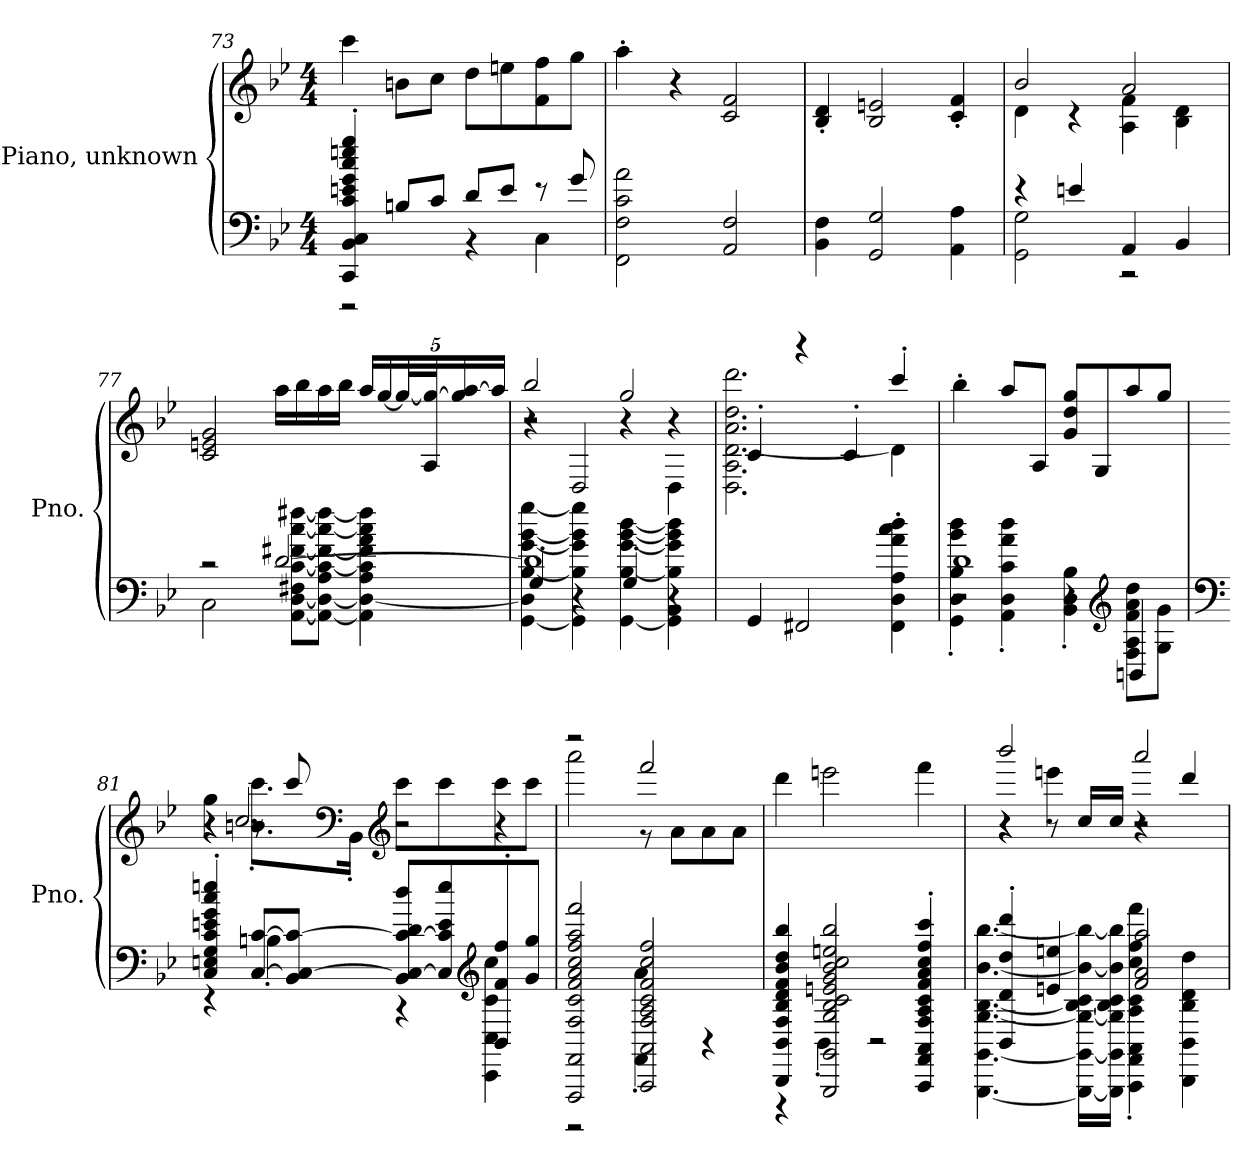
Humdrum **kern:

**kern	**kern
*part1	*part1
*staff2	*staff1
*I"Piano, unknown	*
*I'Pno.	*
!!LO:PB:g=z
*clefF4	*clefG2
*k[b-e-]	*k[b-e-]
*M4/4	*M4/4
=73	=73
*^	*
4CC/' 4BB-/' 4C/' 4c/' 4en/' 4g/' 4cc/' 4een/' 4gg/'	2r	4ccc\
8Bn/L	.	8bn\L
8c/J	.	8cc\J
8d/L	4r	8dd\L
8e/J	.	8een\
8r	4C\	8f\ 8ff\
8g/	.	8gg\J
*v	*v	*
=74	=74
2FF\ 2F\ 2c\ 2a\	4aa'\
.	4r
2AA/ 2F/	2c/ 2f/
=75	=75
4BB-\ 4F\	4B-/' 4d/'
2GG/ 2G/	2B-/ 2en/
4AA\ 4A\	4c/' 4f/'
=76	=76
*^	*^
4r	2GG\ 2G\	2b-/	4d\
4en/	.	.	4r
4AA/	2r	2a/	4A\ 4f\
4BB-/	.	.	4B-\ 4d\
*	*	*v	*v
=77	=77	=77
2r	2C\	2c/ 2en/ 2g/
[2d/	[8AA\ [8D\ 8F#X\ [8c\ [8f#X\ [8cc\ [8ff#X\L	16aa\LL
.	.	16bb-\
.	8AA\_ 8D\_ 8A\ 8c\_ 8f#\_ 8cc\_ 8ff#\_J	16aa\
.	.	16bb-\JJ
*	*	*Xbrackettup
.	4AA\] 4D\_ 4A\ 4c\] 4f#\] 4a\ 4cc\] 4ff#\]	20aa/LL
.	.	[20gg/
.	.	40gg/L_
.	.	40A/ 40gg/_J
.	.	20gg/] [20aa/
.	.	20aa/JJ]
!!LO:LB:g=z
=78	=78	=78
*	*^	*^
*	*	*	*	*^
1d]	[4GG\ 4D\] [4B-\ [4g\ [4b-\ [4gg\	4G'/	2bb-/	2r	4r
.	4GG\] 4B-\] 4g\] 4b-\] 4gg\]	4r	.	.	2D/
.	[4GG\ [4B-\ [4g\ [4b-\ [4dd\	4G'/	2gg/	4r	.
.	4GG\] 4BB-\ 4B-\] 4g\] 4b-\] 4dd\]	4r	.	4D\	4r
*v	*v	*v	*	*	*
*	*	*v	*v
=79	=79	=79
4GG/	4c'/	2.D\ 2.A\ [2.d\ 2.a\ 2.dd\ 2.ddd\
2FF#X/	4r	.
.	4c'/	.
4FF#\' 4D\' 4A\' 4a\' 4cc\' 4dd\'	4ccc'/	4d\]
*	*v	*v
=80	=80
*^	*
*	*^	*
1d	4GG\' 4D\' 4B-\' 4b-\' 4dd\'	2r	4bb-'\
.	4AA\' 4D\' 4c\' 4a\' 4dd\'	.	8aa/L
.	.	.	8A/J
.	4BB-\' 4D\' 4B-\'	4r	8g/ 8dd/ 8gg/L
.	.	.	8G/
*clefG2	*	*	*
.	8F\ 8A\ 8f\ 8a\ 8dd\L	4BBn/	8aa/
.	8G\ 8g\J	.	8gg/J
*v	*v	*v	*
!!LO:LB:g=z
=81	=81
*clefF4	*
*^	*^
*	*	*	*^
4C/' 4En/' 4G/' 4c/' 4en/' 4g/' 4cc/' 4een/'	4r	4r	4gg\	4r
[8C/ [8c/L	4Bn'\	8r	8.bn\' 8.ccc\'L	2cc/
8BB-/ 8C/_ 8c/_J	.	8ccc/	.	.
*	*	*clefF4	*	*
.	.	.	16BB-'\Jk	.
*	*	*clefG2	*	*
8BB-/ 8C/_ 8c/_ 8d/ 8dd/L	4r	2r	8ccc\L	.
8C/] 8c/] 8e/ 8ee/	.	.	8ccc\	.
*clefG2	*	*	*	*
8BB-/' 8f/' 8ff/'	4CC\ 4C\ 4c\ 4cc\	.	8ccc\	4r
8g/ 8gg/J	.	.	8ccc\J	.
*	*	*	*v	*v
=82	=82	=82	=82
2FFF/ 2FF/ 2F/ 2c/ 2f/ 2a/ 2cc/ 2ff/ 2aa/ 2fff/	2r	2r	2aaa\
2AAA/ 2AA/ 2F/ 2A/ 2c/ 2f/ 2cc/ 2ff/	4FF\' 4a\'	2fff/	8r
.	.	.	8a\L
.	4r	.	8a\
.	.	.	8a\J
*	*	*v	*v
=83	=83	=83
4BBB-/ 4BB-/ 4F/ 4B-/ 4d/ 4f/ 4b-/ 4dd/ 4bb-/	4r	4ddd\
2GGG/ 2GG/ 2G/ 2B-/ 2c/ 2en/ 2g/ 2b-/ 2cc/ 2een/ 2bb-/	4BB-'\	2eeen\
.	2r	.
4AAA/' 4FF/' 4AA/' 4F/' 4A/' 4c/' 4f/' 4a/' 4cc/' 4ff/' 4ccc/'	.	4fff\
=84	=84	=84
*	*	*^
*	*	*	*^
4BB-/' 4d/' 4dd/' 4ddd/'	[4.GGG\ [4.GG\ [4.G\ [4.B-\ [4.b-\ [4.bb-\	2bbb-/	4r	4r
4en/ 4een/	.	.	4eeen\	8r
.	16GGG\_ 16GG\_ 16G\_ 16B-\_ 16c\ 16b-\_ 16bb-\_LL	.	.	16cc/LL
.	16GGG\] 16GG\] 16G\] 16B-\] 16c\ 16b-\] 16bb-\]JJ	.	.	16cc/JJ
2f/ 2a/ 2aa/	4AAA\' 4FF\' 4AA\' 4A\' 4c\' 4cc\' 4ff\' 4fff\'	2aaa/	2r	4r
.	4BBB-\ 4BB-\ 4B-\ 4d\ 4dd\	.	.	4ddd/
*v	*v	*	*	*
*	*v	*v	*v
=	=
*-	*-
